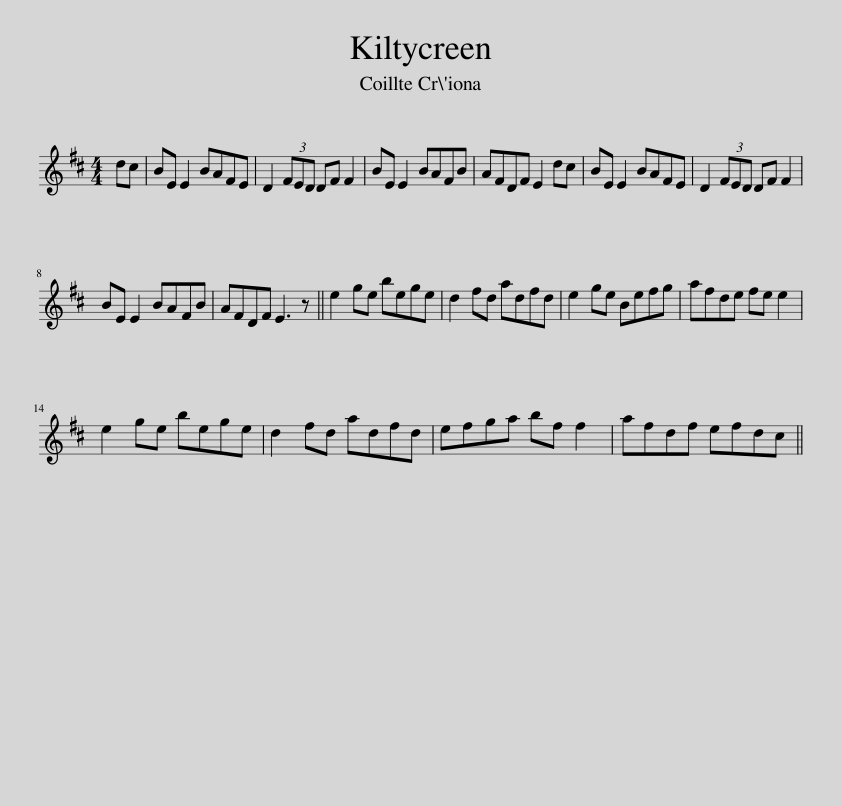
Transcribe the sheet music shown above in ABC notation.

X:1
L:1/8
M:4/4
I:linebreak $
K:D
V:1 treble
V:1
 dc | BE E2 BAFE | D2 (3FED DF F2 | BE E2 BAFB | AFDF E2 dc | %5
 BE E2 BAFE | D2 (3FED DF F2 |$ BE E2 BAFB | AFDF E3 z || e2 ge bege | %10
 d2 fd adfd | e2 ge Befg | afde fe e2 |$ e2 ge bege | d2 fd adfd | %15
 efga bf f2 | afdf efdc || %17
